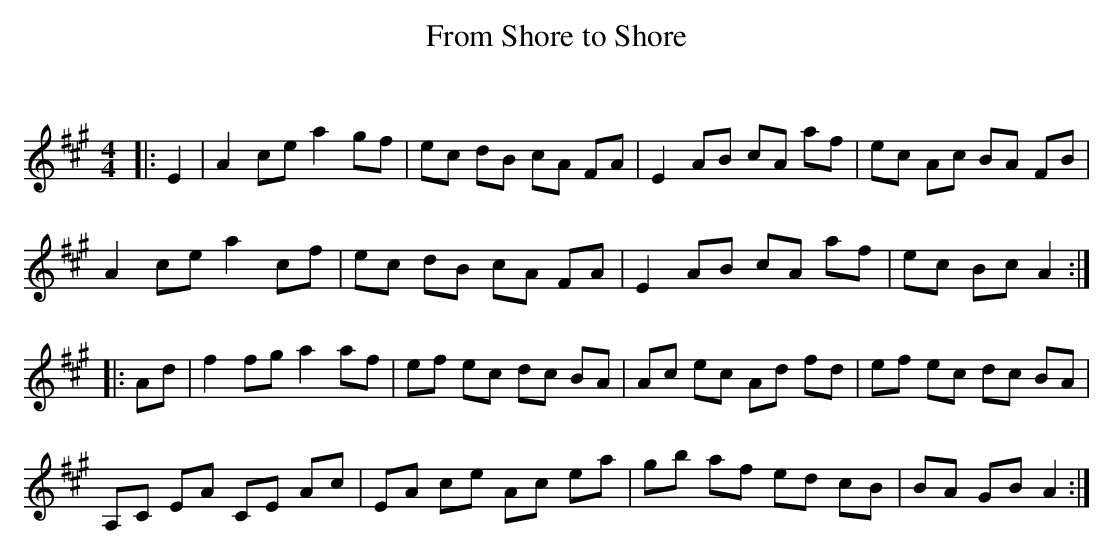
X:1
T: From Shore to Shore
C:
Q: 232
K:A
M:4/4
L:1/8
|:E2|A2 ce a2 gf|ec dB cA FA|E2 AB cA af|ec Ac BA FB|
A2 ce a2 cf|ec dB cA FA|E2 AB cA af|ec Bc A2:|
|:Ad|f2 fg a2 af|ef ec dc BA|Ac ec Ad fd|ef ec dc BA|
A,C EA CE Ac|EA ce Ac ea|gb af ed cB|BA GB A2:|
